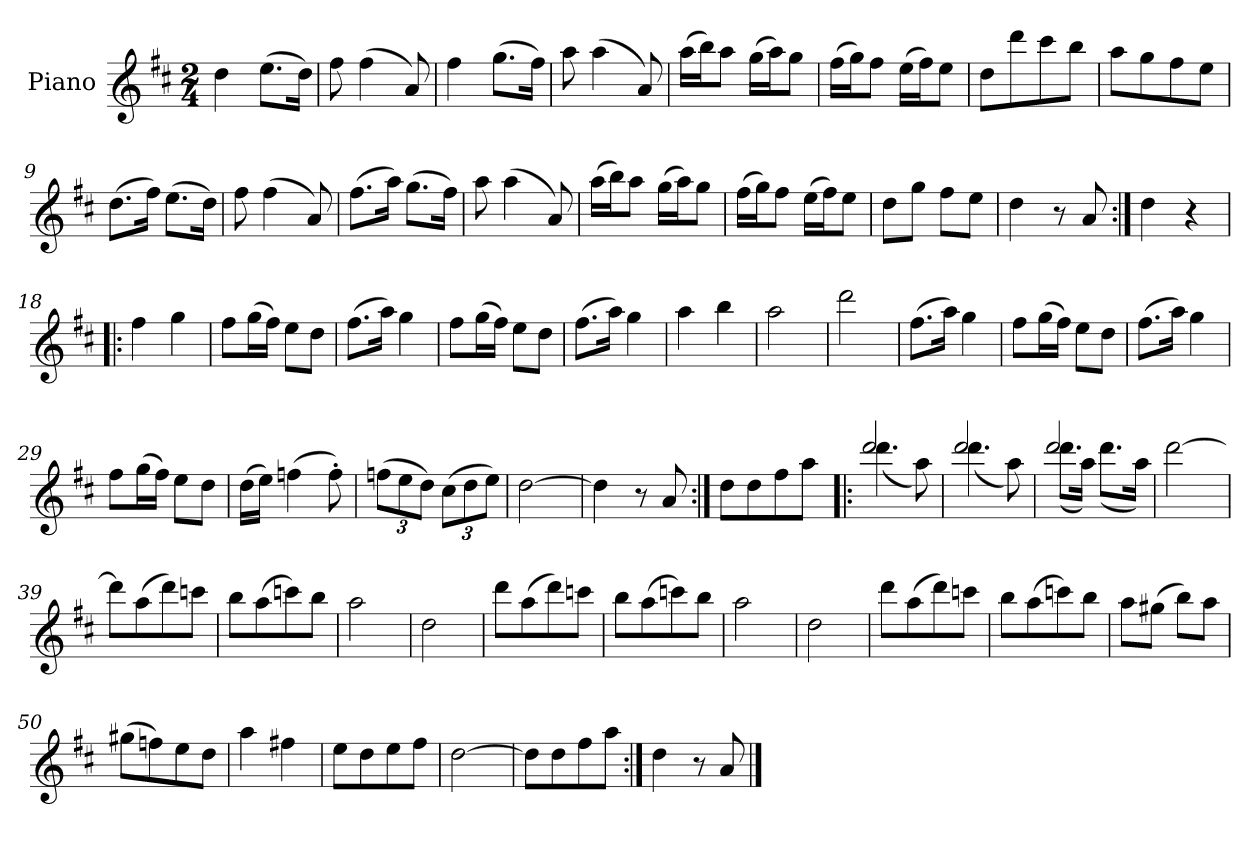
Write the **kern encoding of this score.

**kern
*part1
*staff1
*I"Piano
*I'Pno.
*clefG2
*k[f#c#]
*M2/4
=1
4dd\
(>8.ee\L
16dd\Jk)
=2
8ff#\
(>4ff#\
8a/)
=3
4ff#\
(>8.gg\L
16ff#\Jk)
=4
8aa\
(>4aa\
8a/)
=5
(>16aa\LL
16bb\J)
8aa\J
(>16gg\LL
16aa\J)
8gg\J
!!LO:LB:g=z
=6
(>16ff#\LL
16gg\J)
8ff#\J
(>16ee\LL
16ff#\J)
8ee\J
=7
8dd\L
8ddd\
8ccc#\
8bb\J
=8
8aa\L
8gg\
8ff#\
8ee\J
=9
(>8.dd\L
16ff#\Jk)
(>8.ee\L
16dd\Jk)
!!LO:LB:g=z
=10
8ff#\
(>4ff#\
8a/)
=11
(>8.ff#\L
16aa\Jk)
(>8.gg\L
16ff#\Jk)
=12
8aa\
(>4aa\
8a/)
=13
(>16aa\LL
16bb\J)
8aa\J
(>16gg\LL
16aa\J)
8gg\J
=14
(>16ff#\LL
16gg\J)
8ff#\J
(>16ee\LL
16ff#\J)
8ee\J
!!LO:LB:g=z
=15
8dd\L
8gg\J
8ff#\L
8ee\J
=16
4dd\
8r
8a/
=17:|!
4dd\
4r
=18!|:
4ff#\
4gg\
=19
8ff#\L
(>16gg\L
16ff#\JJ)
8ee\L
8dd\J
=20
(>8.ff#\L
16aa\Jk)
4gg\
!!LO:LB:g=z
=21
8ff#\L
(>16gg\L
16ff#\JJ)
8ee\L
8dd\J
=22
(>8.ff#\L
16aa\Jk)
4gg\
=23
4aa\
4bb\
=24
2aa\
=25
2ddd\
=26
(>8.ff#\L
16aa\Jk)
4gg\
=27
8ff#\L
(>16gg\L
16ff#\JJ)
8ee\L
8dd\J
!!LO:LB:g=z
=28
(>8.ff#\L
16aa\Jk)
4gg\
=29
8ff#\L
(>16gg\L
16ff#\JJ)
8ee\L
8dd\J
=30
(>16dd\LL
16ee\JJ)
(>4ffn\
8ff'\)
=31
*Xbrackettup
(>12ffn\L
12ee\
12dd\J)
(>12cc#\L
12dd\
12ee\J)
!!LO:LB:g=z
=32
[2dd\
=33
4dd\]
8r
8a/
=34:|!
8dd\L
8dd\
8ff#\
8aa\J
=35!|:
*^
2ddd/	(>4.ddd\
.	8aa\)
=36	=36
2ddd/	(>4.ddd\
.	8aa\)
=37	=37
2ddd/	(>8.ddd\L
.	16aa\Jk)
.	(>8.ddd\L
.	16aa\Jk)
*v	*v
!!LO:LB:g=z
=38
[2ddd\
=39
8ddd\L]
(>8aa\
8ddd\)
8cccn\J
=40
8bb\L
(>8aa\
8cccn\)
8bb\J
=41
2aa\
=42
2dd\
=43
8ddd\L
(>8aa\
8ddd\)
8cccn\J
!!LO:LB:g=z
=44
8bb\L
(>8aa\
8cccn\)
8bb\J
=45
2aa\
=46
2dd\
=47
8ddd\L
(>8aa\
8ddd\)
8cccn\J
=48
8bb\L
(>8aa\
8cccn\)
8bb\J
=49
8aa\L
(>8gg#X\J
8bb\L)
8aa\J
!!LO:LB:g=z
=50
(>8gg#X\L
8ffn\)
8ee\
8dd\J
=51
4aa\
4ff#X\
=52
8ee\L
8dd\
8ee\
8ff#\J
=53
[2dd\
=54
8dd\L]
8dd\
8ff#\
8aa\J
=55:|!
4dd\
8r
8a/
==
*-
